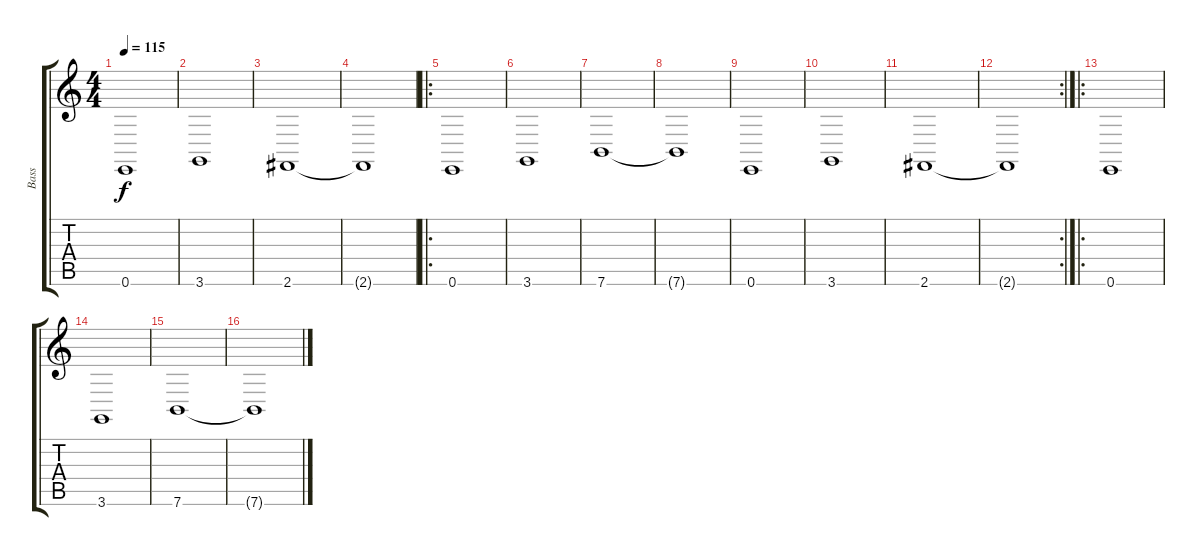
\track ("Bass" "Bass") {instrument clarinet}
\staff {score tabs}
\tuning (E4 B3 G3 D3 A2 E2) {hide}
\ts (4 4)
\tempo 115
\clef g2
\ks c
0.6.1{dy f} |
3.6.1 |
2.6.1 |
2.6{t}.1 |
\ro
0.6.1 |
3.6.1 |
7.6.1 |
7.6{t}.1 |
0.6.1 |
3.6.1 |
2.6.1 |
\rc 2
2.6{t}.1 |
\ro
0.6.1 |
3.6.1 |
7.6.1 |
7.6{t}.1
